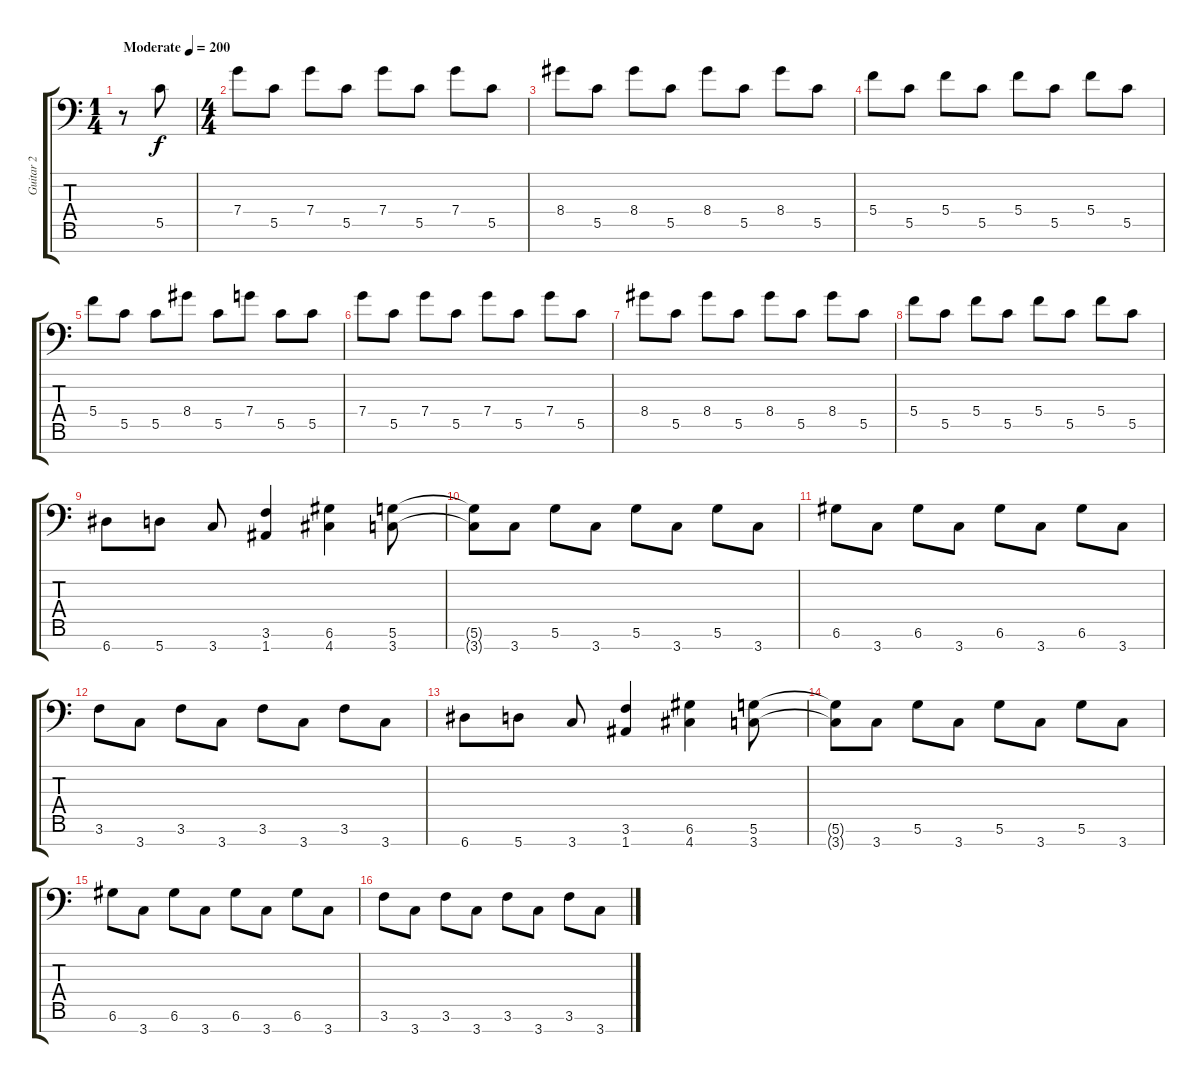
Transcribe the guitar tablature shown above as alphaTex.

\track ("Guitar 2" "Guitar 2") {instrument distortionguitar}
\staff {score tabs}
\tuning (D4 A3 F3 C3 G2 D2 A1) {hide}
\ts (1 4)
\tempo (200 "Moderate")
\clef f4
\ks c
r.8{dy f instrument distortionguitar} 5.5.8 |
\ts (4 4)
7.4.8 5.5.8 7.4.8 5.5.8 7.4.8 5.5.8 7.4.8 5.5.8 |
8.4.8 5.5.8 8.4.8 5.5.8 8.4.8 5.5.8 8.4.8 5.5.8 |
5.4.8 5.5.8 5.4.8 5.5.8 5.4.8 5.5.8 5.4.8 5.5.8 |
5.4.8 5.5.8 5.5.8 8.4.8 5.5.8 7.4.8 5.5.8 5.5.8 |
7.4.8 5.5.8 7.4.8 5.5.8 7.4.8 5.5.8 7.4.8 5.5.8 |
8.4.8 5.5.8 8.4.8 5.5.8 8.4.8 5.5.8 8.4.8 5.5.8 |
5.4.8 5.5.8 5.4.8 5.5.8 5.4.8 5.5.8 5.4.8 5.5.8 |
6.7.8 5.7.8 3.7.8 (3.6 1.7).4 (6.6 4.7).4 (5.6 3.7).8 |
(5.6{t} 3.7{t}).8 3.7.8 5.6.8 3.7.8 5.6.8 3.7.8 5.6.8 3.7.8 |
6.6.8 3.7.8 6.6.8 3.7.8 6.6.8 3.7.8 6.6.8 3.7.8 |
3.6.8 3.7.8 3.6.8 3.7.8 3.6.8 3.7.8 3.6.8 3.7.8 |
6.7.8 5.7.8 3.7.8 (3.6 1.7).4 (6.6 4.7).4 (5.6 3.7).8 |
(5.6{t} 3.7{t}).8 3.7.8 5.6.8 3.7.8 5.6.8 3.7.8 5.6.8 3.7.8 |
6.6.8 3.7.8 6.6.8 3.7.8 6.6.8 3.7.8 6.6.8 3.7.8 |
3.6.8 3.7.8 3.6.8 3.7.8 3.6.8 3.7.8 3.6.8 3.7.8
